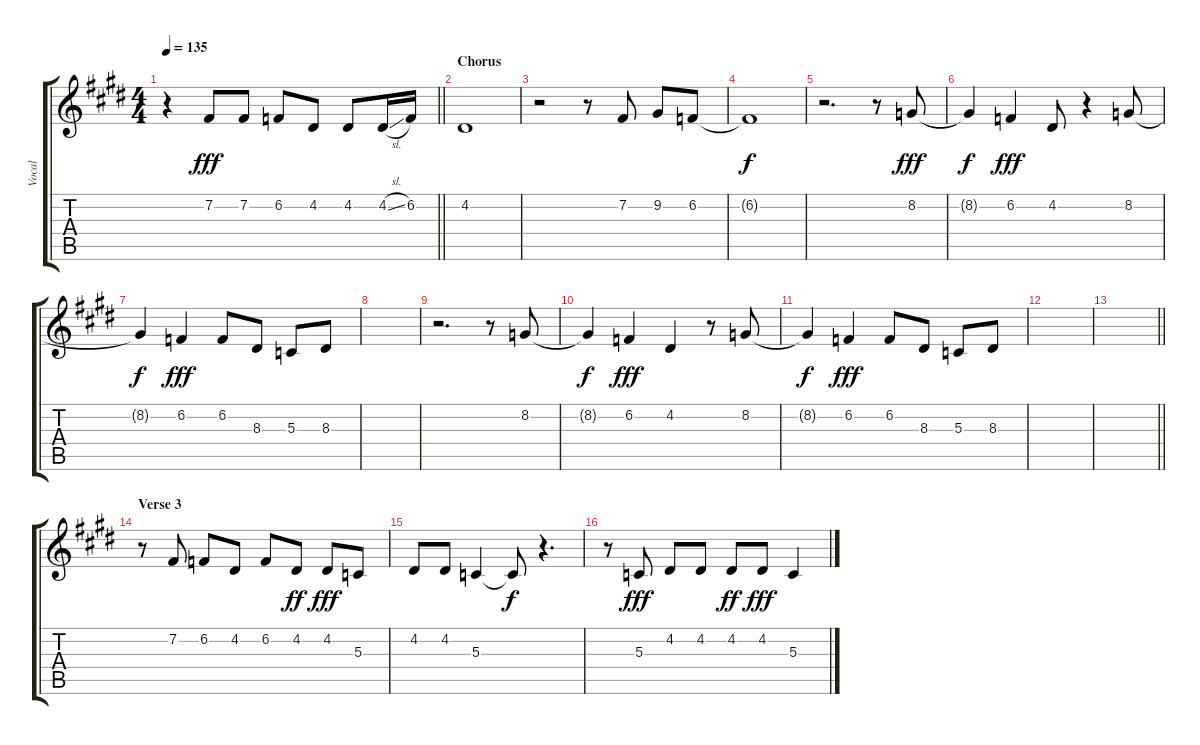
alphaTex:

\track ("Vocal" "Vocal") {mute instrument lead4chiff}
\staff {score tabs}
\tuning (E4 B3 G3 D3 A2 E2) {hide}
\ts (4 4)
\tempo 135
\clef g2
\barLineRight lightlight
\ks e
r.4{dy fff} 7.2.8 7.2.8 6.2.8 4.2.8 4.2.8 4.2{sl}.16 6.2.16 |
\section ("" "Chorus")
4.2.1 |
r.2 r.8 7.2.8 9.2.8 6.2.8 |
6.2{t}.1{dy f} |
r.2{d} r.8 8.2.8{dy fff} |
8.2{t}.4{dy f} 6.2.4{dy fff} 4.2.8 r.4 8.2.8 |
8.2{t}.4{dy f} 6.2.4{dy fff} 6.2.8 8.3.8 5.3.8 8.3.8 |
|
r.2{d} r.8 8.2.8 |
8.2{t}.4{dy f} 6.2.4{dy fff} 4.2.4 r.8 8.2.8 |
8.2{t}.4{dy f} 6.2.4{dy fff} 6.2.8 8.3.8 5.3.8 8.3.8 |
|
\barLineRight lightlight
|
\section ("" "Verse 3")
r.8 7.2.8 6.2.8 4.2.8 6.2.8 4.2.8{dy ff} 4.2.8{dy fff} 5.3.8 |
4.2.8 4.2.8 5.3.4 5.3{t}.8{dy f} r.4{d} |
r.8 5.3.8{dy fff} 4.2.8 4.2.8 4.2.8{dy ff} 4.2.8{dy fff} 5.3.4
